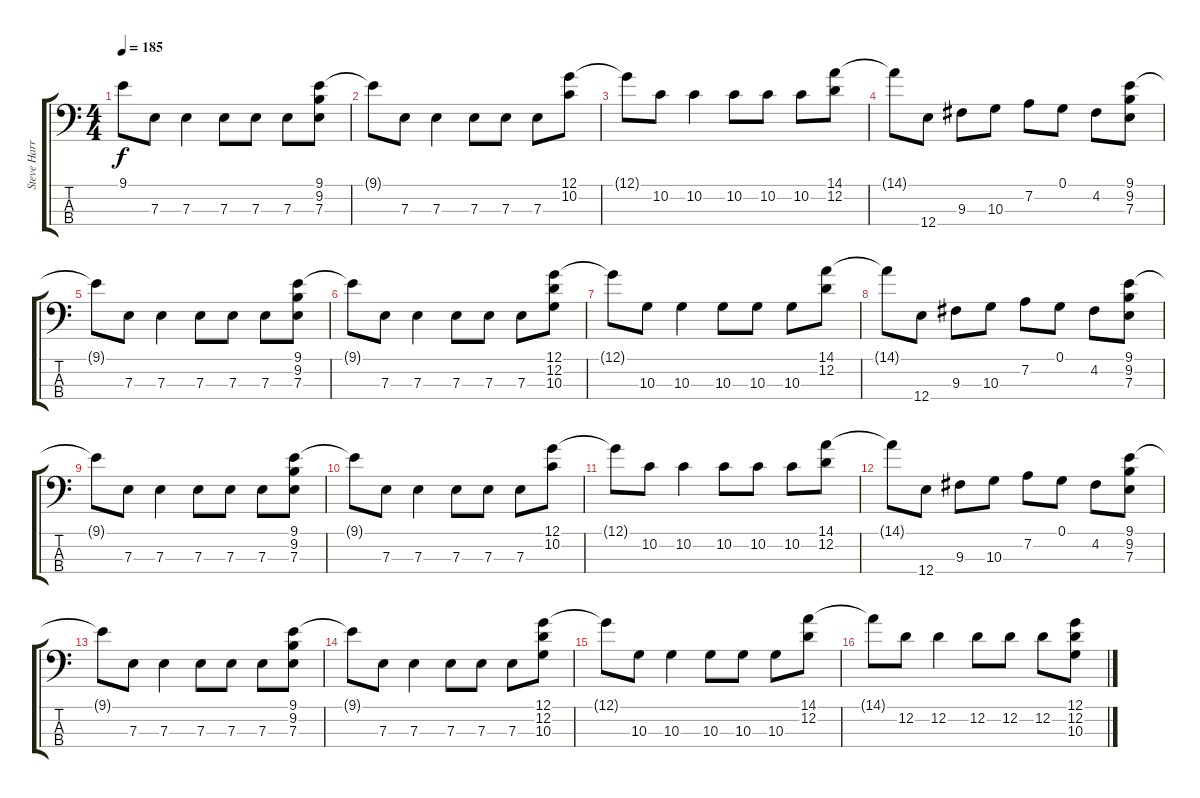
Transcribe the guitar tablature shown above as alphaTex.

\track ("Steve Harris" "Steve Harr") {instrument electricbasspick}
\staff {score tabs}
\tuning (G2 D2 A1 E1) {hide}
\ts (4 4)
\tempo 185
\clef f4
\ks c
9.1{t}.8{dy f} 7.3.8 7.3.4 7.3.8 7.3.8 7.3.8 (9.1 9.2 7.3).8 |
9.1{t}.8 7.3.8 7.3.4 7.3.8 7.3.8 7.3.8 (12.1 10.2).8 |
12.1{t}.8 10.2.8 10.2.4 10.2.8 10.2.8 10.2.8 (14.1 12.2).8 |
14.1{t}.8 12.4.8 9.3.8 10.3.8 7.2.8 0.1.8 4.2.8 (9.1 9.2 7.3).8 |
9.1{t}.8 7.3.8 7.3.4 7.3.8 7.3.8 7.3.8 (9.1 9.2 7.3).8 |
9.1{t}.8 7.3.8 7.3.4 7.3.8 7.3.8 7.3.8 (12.1 12.2 10.3).8 |
12.1{t}.8 10.3.8 10.3.4 10.3.8 10.3.8 10.3.8 (14.1 12.2).8 |
14.1{t}.8 12.4.8 9.3.8 10.3.8 7.2.8 0.1.8 4.2.8 (9.1 9.2 7.3).8 |
9.1{t}.8 7.3.8 7.3.4 7.3.8 7.3.8 7.3.8 (9.1 9.2 7.3).8 |
9.1{t}.8 7.3.8 7.3.4 7.3.8 7.3.8 7.3.8 (12.1 10.2).8 |
12.1{t}.8 10.2.8 10.2.4 10.2.8 10.2.8 10.2.8 (14.1 12.2).8 |
14.1{t}.8 12.4.8 9.3.8 10.3.8 7.2.8 0.1.8 4.2.8 (9.1 9.2 7.3).8 |
9.1{t}.8 7.3.8 7.3.4 7.3.8 7.3.8 7.3.8 (9.1 9.2 7.3).8 |
9.1{t}.8 7.3.8 7.3.4 7.3.8 7.3.8 7.3.8 (12.1 12.2 10.3).8 |
12.1{t}.8 10.3.8 10.3.4 10.3.8 10.3.8 10.3.8 (14.1 12.2).8 |
14.1{t}.8 12.2.8 12.2.4 12.2.8 12.2.8 12.2.8 (12.1 12.2 10.3).8
